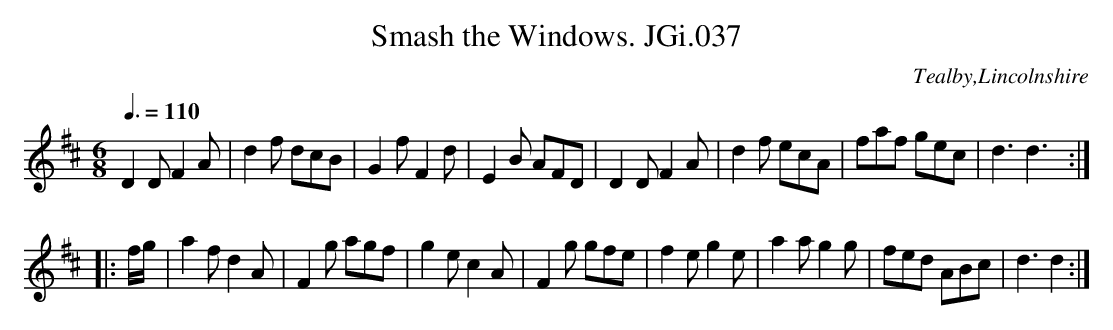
X:1
T:Smash the Windows. JGi.037
L:1/8
M:6/8
O:Tealby,Lincolnshire
Q:3/8=110
K:D
D2DF2A|d2f dcB|G2fF2d|E2B AFD|D2DF2A|d2f ecA|faf gec|d3d3:|
|:f/2g/2|a2fd2A|F2g agf|g2ec2A|F2g gfe|f2eg2e|a2ag2g|fed ABc|d3d2:|
